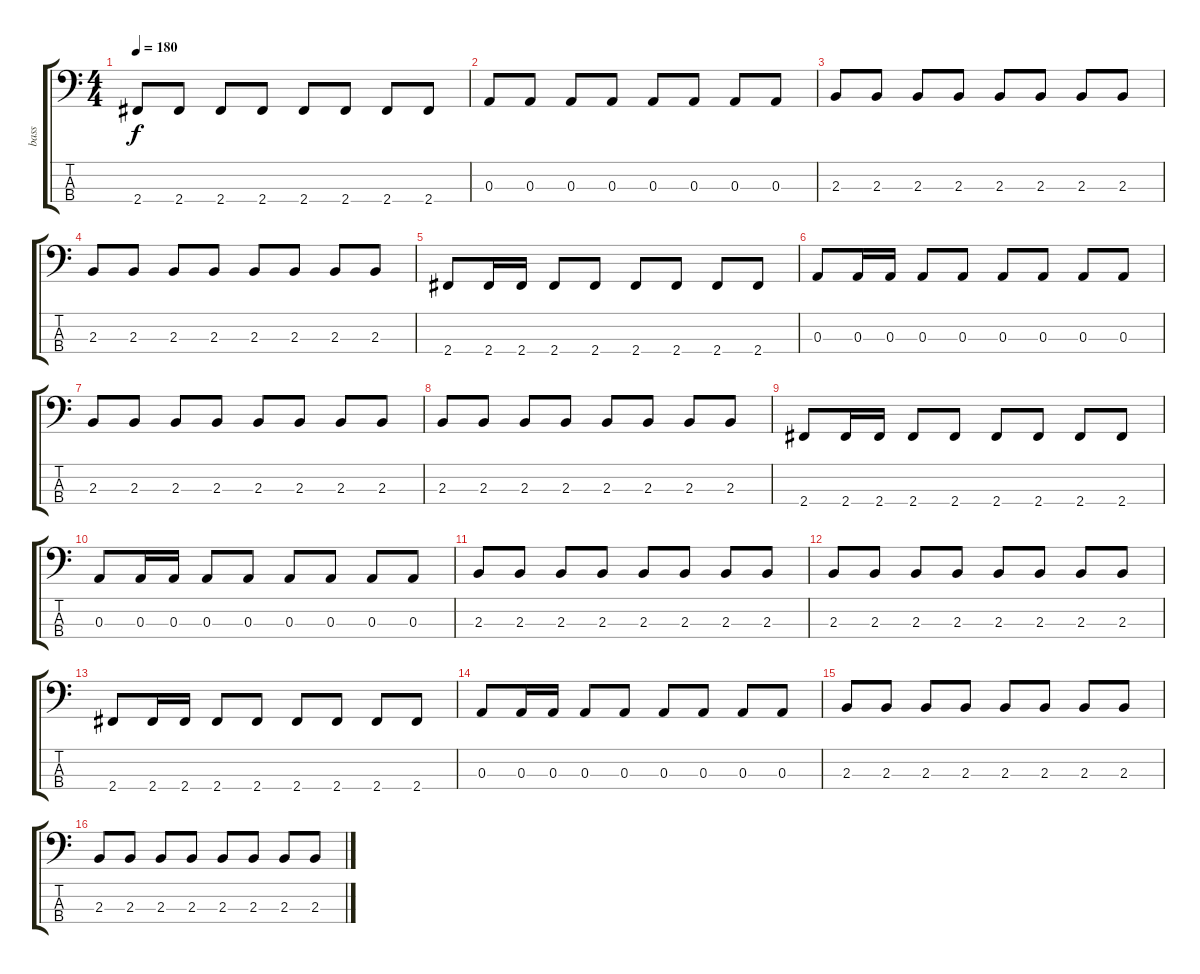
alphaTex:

\track ("bass" "bass") {instrument electricbassfinger}
\staff {score tabs}
\tuning (G2 D2 A1 E1) {hide}
\ts (4 4)
\tempo 180
\clef f4
\ks c
2.4.8{dy f} 2.4.8 2.4.8 2.4.8 2.4.8 2.4.8 2.4.8 2.4.8 |
0.3.8 0.3.8 0.3.8 0.3.8 0.3.8 0.3.8 0.3.8 0.3.8 |
2.3.8 2.3.8 2.3.8 2.3.8 2.3.8 2.3.8 2.3.8 2.3.8 |
2.3.8 2.3.8 2.3.8 2.3.8 2.3.8 2.3.8 2.3.8 2.3.8 |
2.4.8 2.4.16 2.4.16 2.4.8 2.4.8 2.4.8 2.4.8 2.4.8 2.4.8 |
0.3.8 0.3.16 0.3.16 0.3.8 0.3.8 0.3.8 0.3.8 0.3.8 0.3.8 |
2.3.8 2.3.8 2.3.8 2.3.8 2.3.8 2.3.8 2.3.8 2.3.8 |
2.3.8 2.3.8 2.3.8 2.3.8 2.3.8 2.3.8 2.3.8 2.3.8 |
2.4.8 2.4.16 2.4.16 2.4.8 2.4.8 2.4.8 2.4.8 2.4.8 2.4.8 |
0.3.8 0.3.16 0.3.16 0.3.8 0.3.8 0.3.8 0.3.8 0.3.8 0.3.8 |
2.3.8 2.3.8 2.3.8 2.3.8 2.3.8 2.3.8 2.3.8 2.3.8 |
2.3.8 2.3.8 2.3.8 2.3.8 2.3.8 2.3.8 2.3.8 2.3.8 |
2.4.8 2.4.16 2.4.16 2.4.8 2.4.8 2.4.8 2.4.8 2.4.8 2.4.8 |
0.3.8 0.3.16 0.3.16 0.3.8 0.3.8 0.3.8 0.3.8 0.3.8 0.3.8 |
2.3.8 2.3.8 2.3.8 2.3.8 2.3.8 2.3.8 2.3.8 2.3.8 |
2.3.8 2.3.8 2.3.8 2.3.8 2.3.8 2.3.8 2.3.8 2.3.8
